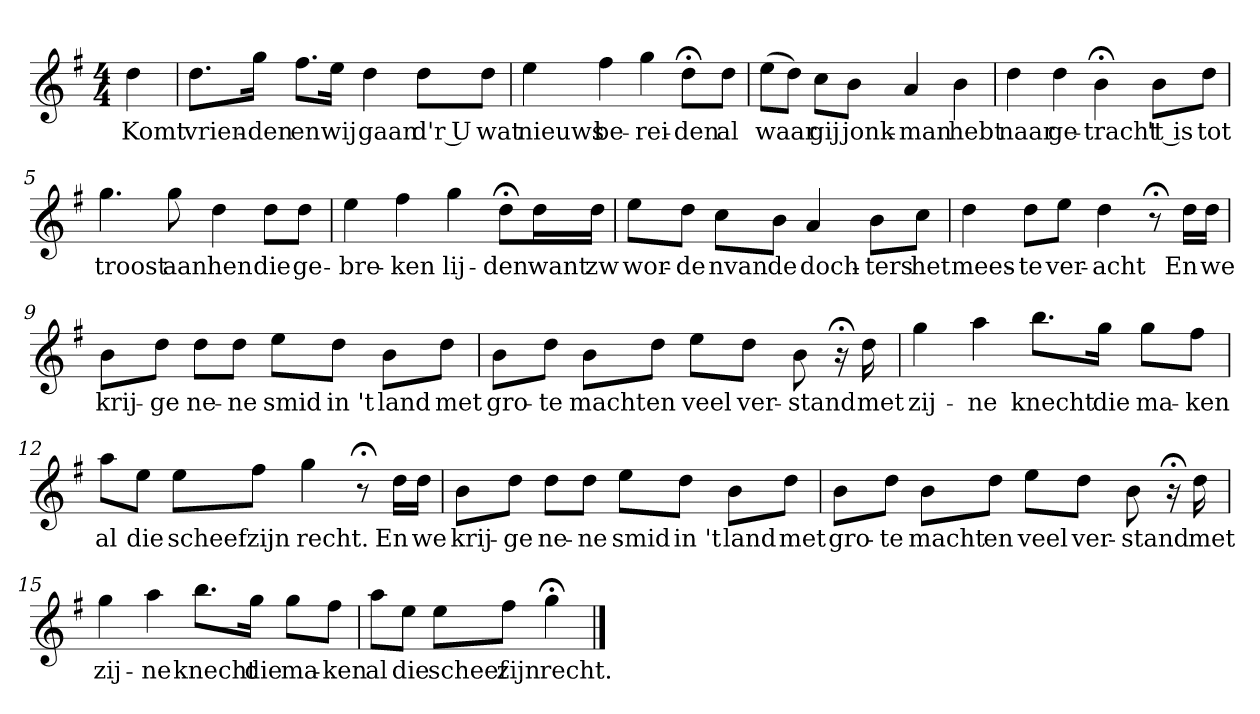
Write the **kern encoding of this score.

**kern	**text
*part1	*part1
*staff1	*staff1
*k[f#]	*
*G:	*
*M4/4	*
*MM120	*
=	=
4dd	Komt
=1	=1
8.ddL	vrien-
16ggJk	-den
8.ff#L	en
16eeJk	wij
4dd	gaan
8ddL	d'r U
8ddJ	wat
=2	=2
4ee	nieuws
4ff#	be-
4gg	-rei-
8dd;<L	-den
8ddJ	al
=3	=3
(8eeL	waar
8ddJ)	.
8ccL	gij
8bJ	jonk-
4a	-man
4b	hebt
=4	=4
4dd	naar
4dd	ge-
4b;<	-tracht
8bL	't is
8ddJ	tot
=5	=5
4.gg	troost
8gg	aan
4dd	hen
8ddL	die
8ddJ	ge-
=6	=6
4ee	-bre-
4ff#	-ken
4gg	lij-
8dd;<L	-den
16ddL	want
16ddJJ	zw
=7	=7
8eeL	wor-
8ddJ	-de
8ccL	nvan
8bJ	de
4a	doch-
8bL	-ters
8ccJ	het
=8	=8
4dd	mees-
8ddL	-te
8eeJ	ver-
4dd	-acht
8r;<	.
16ddLL	En
16ddJJ	we
=9	=9
8bL	krij-
8ddJ	-ge
8ddL	ne-
8ddJ	-ne
8eeL	smid
8ddJ	in 't
8bL	land
8ddJ	met
=10	=10
8bL	gro-
8ddJ	-te
8bL	macht
8ddJ	en
8eeL	veel
8ddJ	ver-
8b	-stand
16r;<	.
16dd	met
=11	=11
4gg	zij-
4aa	-ne
8.bbL	knecht
16ggJk	die
8ggL	ma-
8ff#J	-ken
=12	=12
8aaL	al
8eeJ	die
8eeL	scheef
8ff#J	zijn
4gg	recht.
8r;<	.
16ddLL	En
16ddJJ	we
=13	=13
8bL	krij-
8ddJ	-ge
8ddL	ne-
8ddJ	-ne
8eeL	smid
8ddJ	in 't
8bL	land
8ddJ	met
=14	=14
8bL	gro-
8ddJ	-te
8bL	macht
8ddJ	en
8eeL	veel
8ddJ	ver-
8b	-stand
16r;<	.
16dd	met
=15	=15
4gg	zij-
4aa	-ne
8.bbL	knecht
16ggJk	die
8ggL	ma-
8ff#J	-ken
=16	=16
8aaL	al
8eeJ	die
8eeL	scheef
8ff#J	zijn
4gg;<	recht.
==	==
*-	*-
